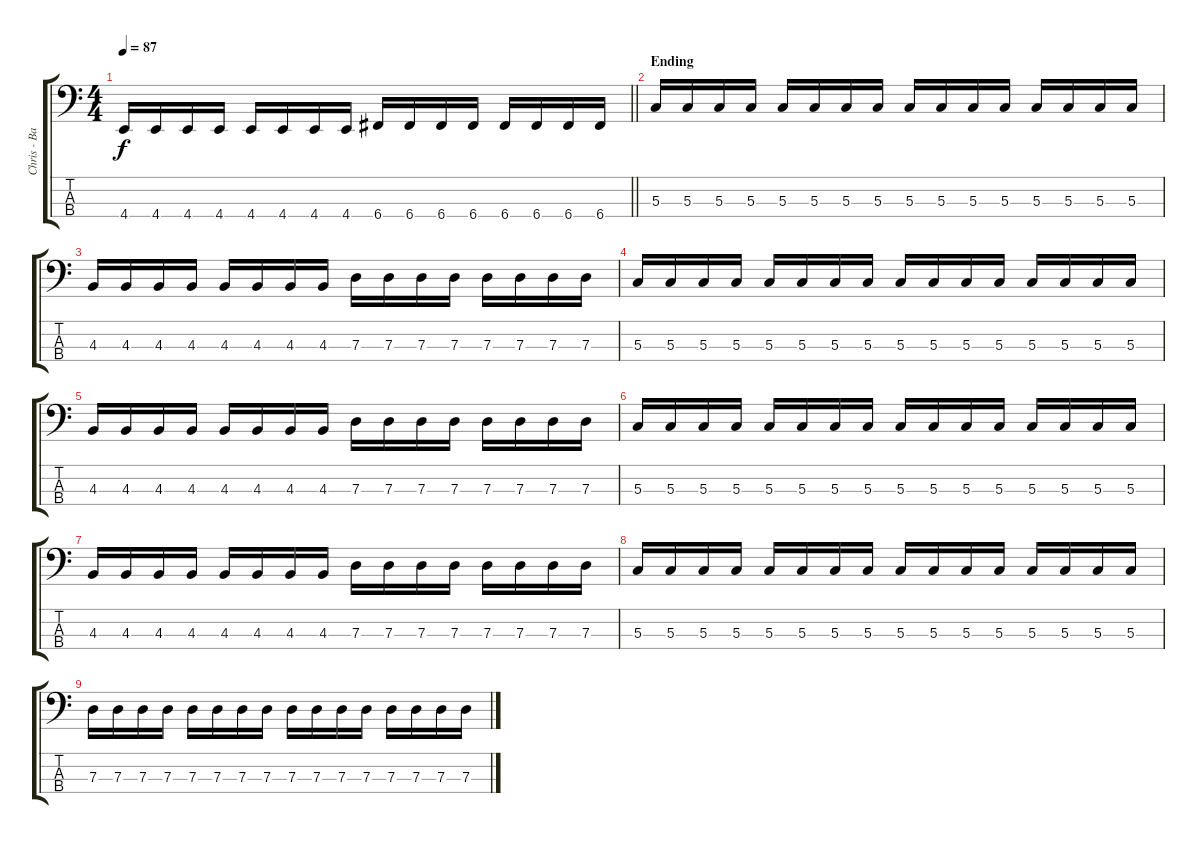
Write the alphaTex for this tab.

\track ("Chris - Bass" "Chris - Ba") {instrument electricbasspick}
\staff {score tabs}
\tuning (F2 C2 G1 C1) {hide}
\ts (4 4)
\tempo 87
\clef f4
\barLineRight lightlight
\ks c
4.4.16{dy f} 4.4.16 4.4.16 4.4.16 4.4.16 4.4.16 4.4.16 4.4.16 6.4.16 6.4.16 6.4.16 6.4.16 6.4.16 6.4.16 6.4.16 6.4.16 |
\section ("" "Ending")
5.3.16 5.3.16 5.3.16 5.3.16 5.3.16 5.3.16 5.3.16 5.3.16 5.3.16 5.3.16 5.3.16 5.3.16 5.3.16 5.3.16 5.3.16 5.3.16 |
4.3.16 4.3.16 4.3.16 4.3.16 4.3.16 4.3.16 4.3.16 4.3.16 7.3.16 7.3.16 7.3.16 7.3.16 7.3.16 7.3.16 7.3.16 7.3.16 |
5.3.16 5.3.16 5.3.16 5.3.16 5.3.16 5.3.16 5.3.16 5.3.16 5.3.16 5.3.16 5.3.16 5.3.16 5.3.16 5.3.16 5.3.16 5.3.16 |
4.3.16 4.3.16 4.3.16 4.3.16 4.3.16 4.3.16 4.3.16 4.3.16 7.3.16 7.3.16 7.3.16 7.3.16 7.3.16 7.3.16 7.3.16 7.3.16 |
5.3.16 5.3.16 5.3.16 5.3.16 5.3.16 5.3.16 5.3.16 5.3.16 5.3.16 5.3.16 5.3.16 5.3.16 5.3.16 5.3.16 5.3.16 5.3.16 |
4.3.16 4.3.16 4.3.16 4.3.16 4.3.16 4.3.16 4.3.16 4.3.16 7.3.16 7.3.16 7.3.16 7.3.16 7.3.16 7.3.16 7.3.16 7.3.16 |
5.3.16 5.3.16 5.3.16 5.3.16 5.3.16 5.3.16 5.3.16 5.3.16 5.3.16 5.3.16 5.3.16 5.3.16 5.3.16 5.3.16 5.3.16 5.3.16 |
7.3.16 7.3.16 7.3.16 7.3.16 7.3.16 7.3.16 7.3.16 7.3.16 7.3.16 7.3.16 7.3.16 7.3.16 7.3.16 7.3.16 7.3.16 7.3.16
